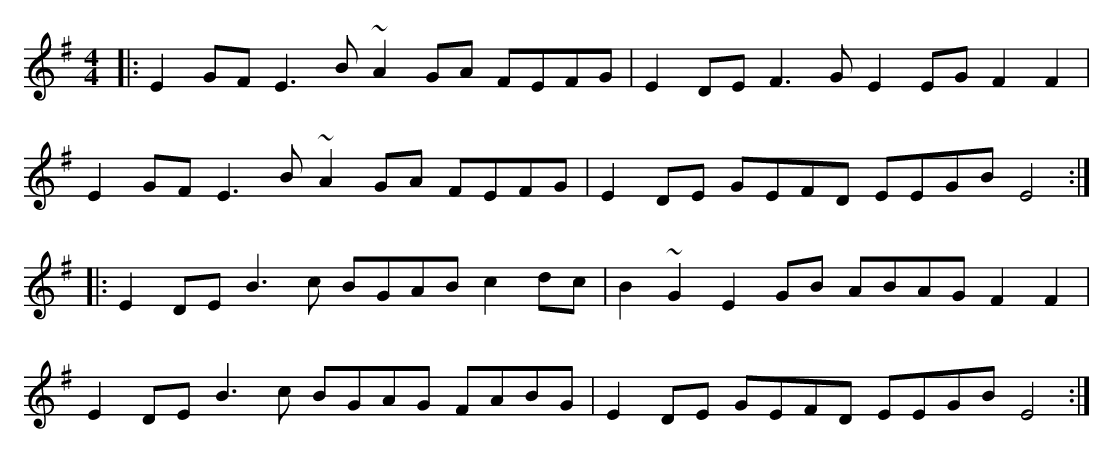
X:1
M:4/4
K:Emin
|:E2 GF E3B ~A2 GA FEFG|E2 DE F3 G E2EG F2 F2|
E2 GF E3B ~A2 GA FEFG|E2 DE GEFD EEGB E4:|
|:E2 DE B3 c BGAB c2 dc|B2 ~G2 E2 GB ABAG F2 F2|
E2 DE B3 c BGAG FABG| E2 DE GEFD EEGB E4:|
